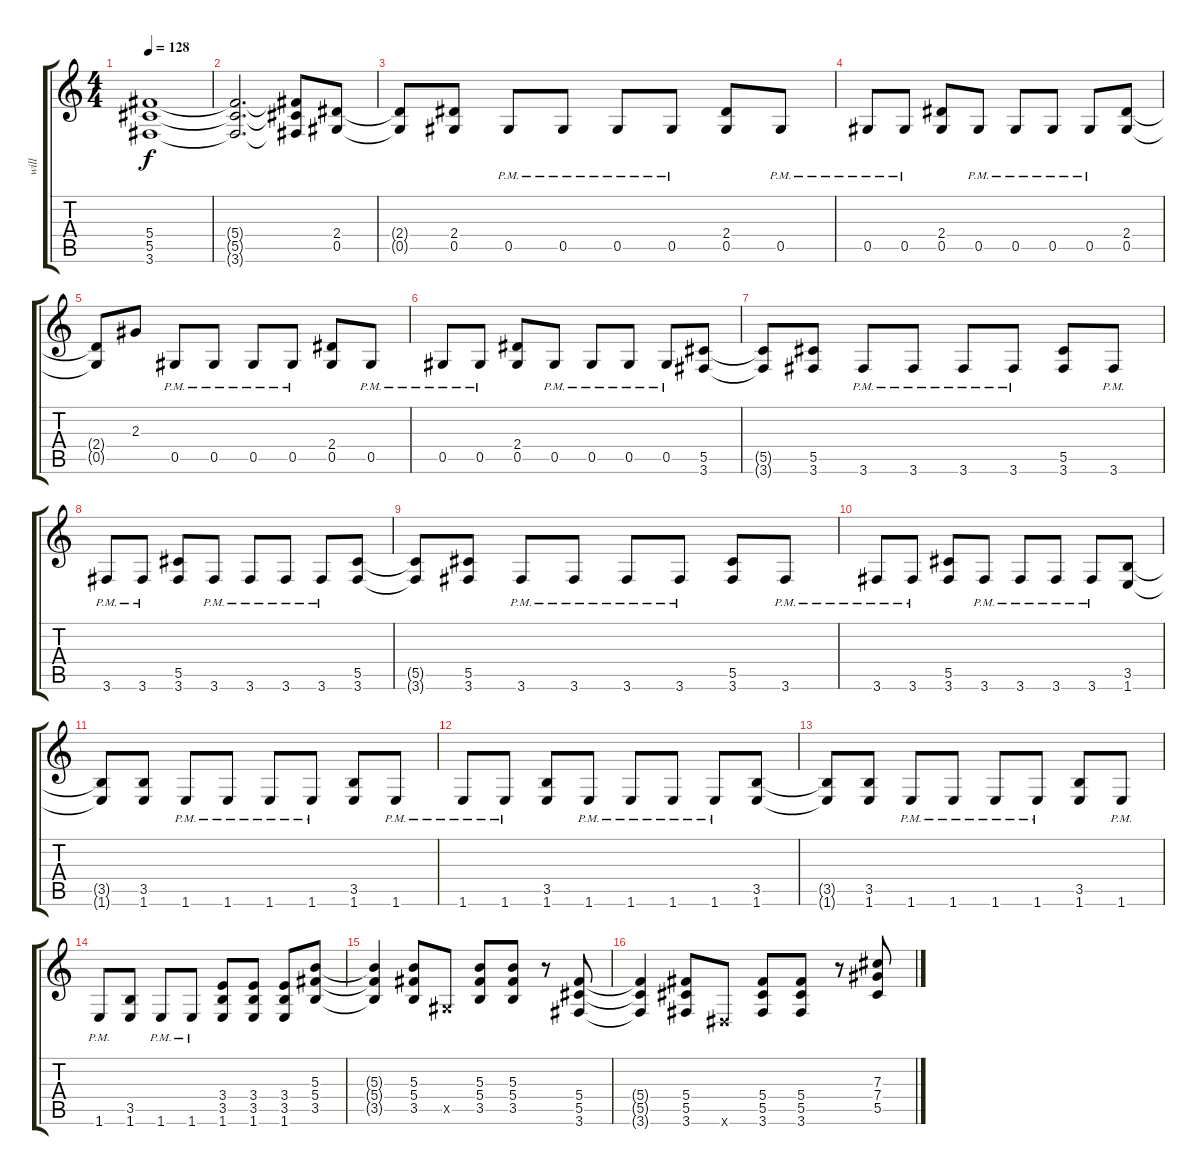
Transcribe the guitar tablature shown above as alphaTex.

\track ("will" "will") {instrument overdrivenguitar}
\staff {score tabs}
\tuning (Eb4 Bb3 Gb3 Db3 Ab2 Eb2) {hide}
\ts (4 4)
\tempo 128
\clef g2
\ks c
(5.4{t} 5.5{t} 3.6{t}).1{dy f} |
(5.4{t} 5.5{t} 3.6{t}).2{d} (5.4{t} 5.5{t} 3.6{t}).8 (2.4 0.5).8 |
(2.4{t} 0.5{t}).8 (2.4 0.5).8 0.5{pm}.8 0.5{pm}.8 0.5{pm}.8 0.5{pm}.8 (2.4 0.5).8 0.5{pm}.8 |
0.5{pm}.8 0.5{pm}.8 (2.4 0.5).8 0.5{pm}.8 0.5{pm}.8 0.5{pm}.8 0.5{pm}.8 (2.4 0.5).8 |
(2.4{t} 0.5{t}).8 2.3.8 0.5{pm}.8 0.5{pm}.8 0.5{pm}.8 0.5{pm}.8 (2.4 0.5).8 0.5{pm}.8 |
0.5{pm}.8 0.5{pm}.8 (2.4 0.5).8 0.5{pm}.8 0.5{pm}.8 0.5{pm}.8 0.5{pm}.8 (5.5 3.6).8 |
(5.5{t} 3.6{t}).8 (5.5 3.6).8 3.6{pm}.8 3.6{pm}.8 3.6{pm}.8 3.6{pm}.8 (5.5 3.6).8 3.6{pm}.8 |
3.6{pm}.8 3.6{pm}.8 (5.5 3.6).8 3.6{pm}.8 3.6{pm}.8 3.6{pm}.8 3.6{pm}.8 (5.5 3.6).8 |
(5.5{t} 3.6{t}).8 (5.5 3.6).8 3.6{pm}.8 3.6{pm}.8 3.6{pm}.8 3.6{pm}.8 (5.5 3.6).8 3.6{pm}.8 |
3.6{pm}.8 3.6{pm}.8 (5.5 3.6).8 3.6{pm}.8 3.6{pm}.8 3.6{pm}.8 3.6{pm}.8 (3.5 1.6).8 |
(3.5{t} 1.6{t}).8 (3.5 1.6).8 1.6{pm}.8 1.6{pm}.8 1.6{pm}.8 1.6{pm}.8 (3.5 1.6).8 1.6{pm}.8 |
1.6{pm}.8 1.6{pm}.8 (3.5 1.6).8 1.6{pm}.8 1.6{pm}.8 1.6{pm}.8 1.6{pm}.8 (3.5 1.6).8 |
(3.5{t} 1.6{t}).8 (3.5 1.6).8 1.6{pm}.8 1.6{pm}.8 1.6{pm}.8 1.6{pm}.8 (3.5 1.6).8 1.6{pm}.8 |
1.6{pm}.8 (3.5 1.6).8 1.6{pm}.8 1.6{pm}.8 (3.4 3.5 1.6).8 (3.4 3.5 1.6).8 (3.4 3.5 1.6).8 (5.3 5.4 3.5).8 |
(5.3{t} 5.4{t} 3.5{t}).4 (5.3 5.4 3.5).8 0.5{x}.8 (5.3 5.4 3.5).8 (5.3 5.4 3.5).8 r.8 (5.4 5.5 3.6).8 |
(5.4{t} 5.5{t} 3.6{t}).4 (5.4 5.5 3.6).8 0.6{x}.8 (5.4 5.5 3.6).8 (5.4 5.5 3.6).8 r.8 (7.3 7.4 5.5).8
